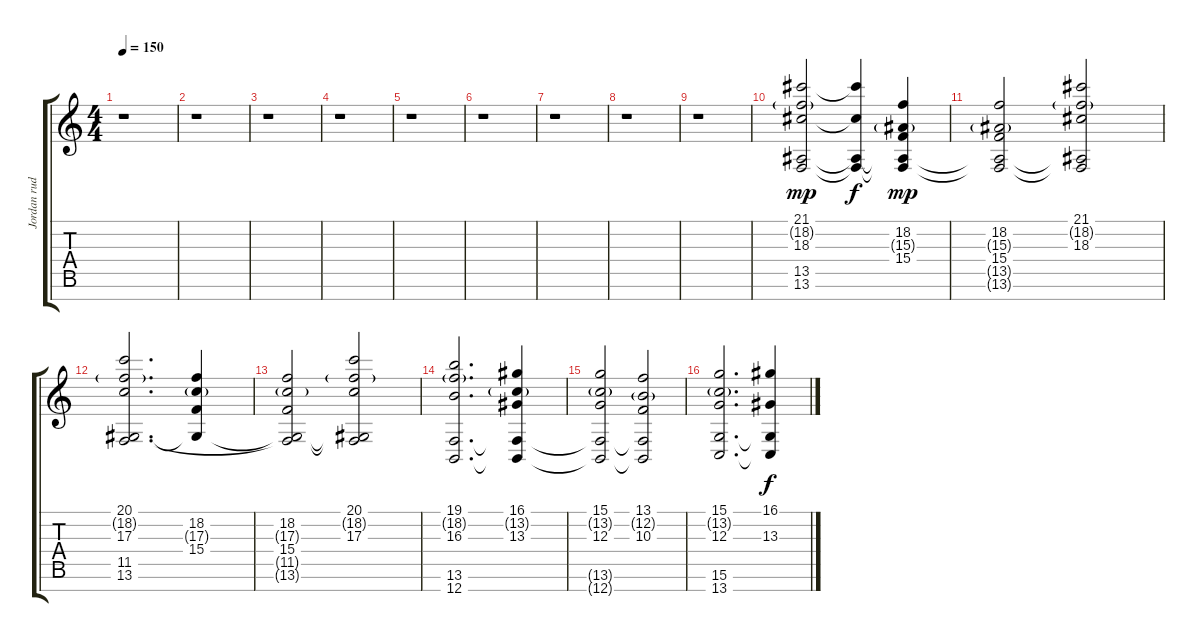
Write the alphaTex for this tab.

\track ("Jordan rudess" "Jordan rud") {instrument synthstrings1}
\staff {score tabs}
\tuning (E4 B3 G3 D3 A2 E2 B1) {hide}
\ts (4 4)
\tempo 150
\clef g2
\ks c
r.1{dy f} |
r.1 |
r.1 |
r.1 |
r.1 |
r.1 |
r.1 |
r.1 |
r.1 |
(21.1 18.2{g} 18.3 13.5 13.6).2{dy mp volume 16 balance 0 instrument synthstrings1} (21.1{t} 18.3{t} 13.5{t} 13.6{t}).4{dy f} (18.2 15.3{g} 15.4 13.5{t} 13.6{t}).4{dy mp} |
(18.2 15.3{g} 15.4 13.5{t} 13.6{t}).2 (21.1 18.2{g} 18.3 13.5{t} 13.6{t}).2 |
(20.1 18.2{g} 17.3 11.5 13.6).2{d} (18.2 17.3{g} 15.4 11.5{t}).4 |
(18.2 17.3{g} 15.4 11.5{t} 13.6{t}).2 (20.1 18.2{g} 17.3 11.5{t} 13.6{t}).2 |
(19.1 18.2{g} 16.3 13.6 12.7).2{d} (16.1 13.2{g} 13.3 13.6{t} 12.7{t}).4 |
(15.1 13.2{g} 12.3 13.6{t} 12.7{t}).2 (13.1 12.2{g} 10.3 13.6{t} 12.7{t}).2 |
(15.1 13.2{g} 12.3 15.6 13.7).2{d} (16.1 13.3 15.6{t} 13.7{t}).4{dy f}
